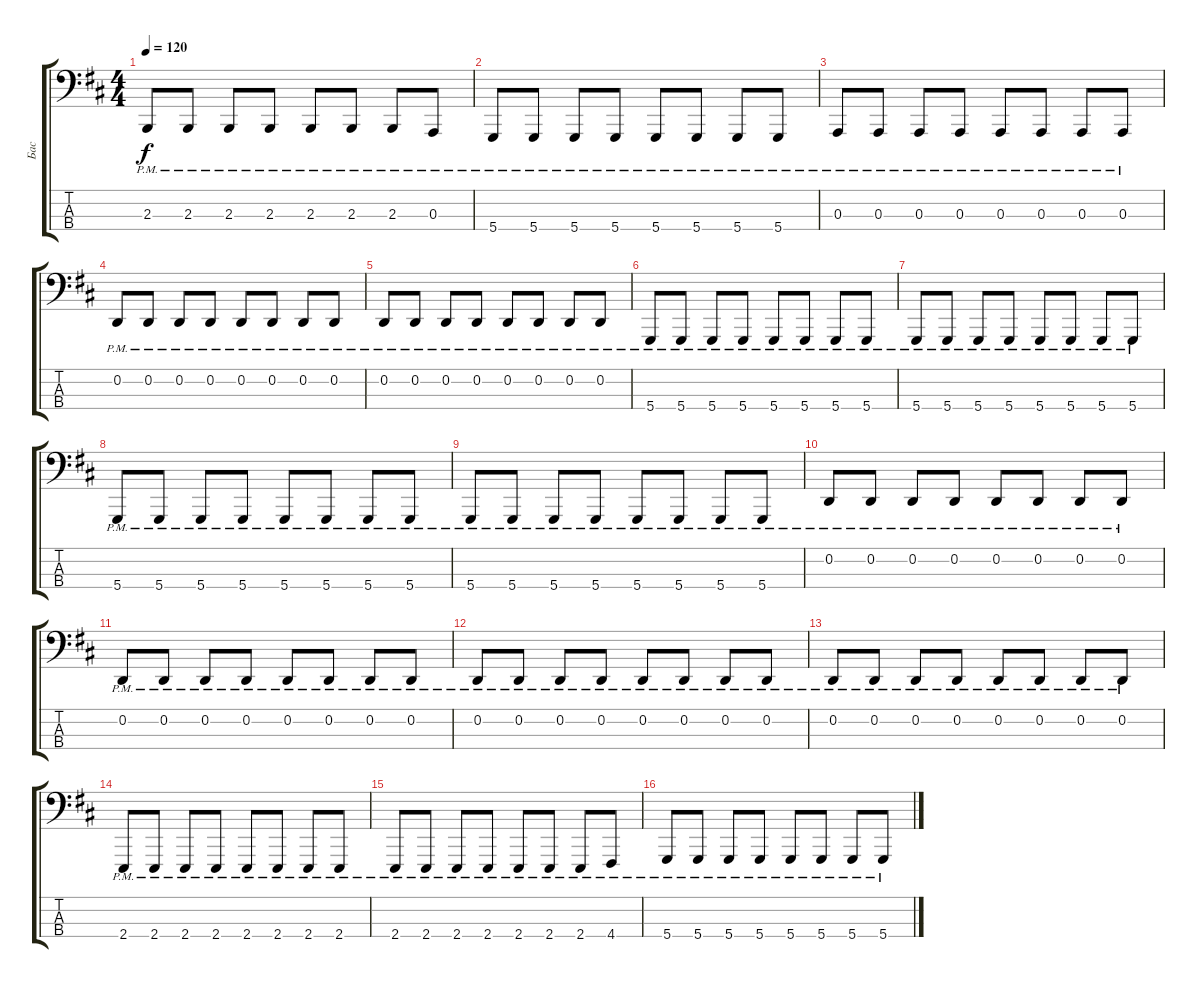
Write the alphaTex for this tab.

\track ("Бас" "Бас") {instrument lead8bassandlead}
\staff {score tabs}
\tuning (G2 D2 A1 D1) {hide}
\ts (4 4)
\tempo 120
\clef f4
\ks bminor
2.3{pm}.8{dy f} 2.3{pm}.8 2.3{pm}.8 2.3{pm}.8 2.3{pm}.8 2.3{pm}.8 2.3{pm}.8 0.3{pm}.8 |
5.4{pm}.8 5.4{pm}.8 5.4{pm}.8 5.4{pm}.8 5.4{pm}.8 5.4{pm}.8 5.4{pm}.8 5.4{pm}.8 |
0.3{pm}.8 0.3{pm}.8 0.3{pm}.8 0.3{pm}.8 0.3{pm}.8 0.3{pm}.8 0.3{pm}.8 0.3{pm}.8 |
\ks d
0.2{pm}.8 0.2{pm}.8 0.2{pm}.8 0.2{pm}.8 0.2{pm}.8 0.2{pm}.8 0.2{pm}.8 0.2{pm}.8 |
0.2{pm}.8 0.2{pm}.8 0.2{pm}.8 0.2{pm}.8 0.2{pm}.8 0.2{pm}.8 0.2{pm}.8 0.2{pm}.8 |
\ks bminor
5.4{pm}.8 5.4{pm}.8 5.4{pm}.8 5.4{pm}.8 5.4{pm}.8 5.4{pm}.8 5.4{pm}.8 5.4{pm}.8 |
5.4{pm}.8 5.4{pm}.8 5.4{pm}.8 5.4{pm}.8 5.4{pm}.8 5.4{pm}.8 5.4{pm}.8 5.4{pm}.8 |
5.4{pm}.8 5.4{pm}.8 5.4{pm}.8 5.4{pm}.8 5.4{pm}.8 5.4{pm}.8 5.4{pm}.8 5.4{pm}.8 |
\ks d
5.4{pm}.8 5.4{pm}.8 5.4{pm}.8 5.4{pm}.8 5.4{pm}.8 5.4{pm}.8 5.4{pm}.8 5.4{pm}.8 |
\ks bminor
0.2{pm}.8 0.2{pm}.8 0.2{pm}.8 0.2{pm}.8 0.2{pm}.8 0.2{pm}.8 0.2{pm}.8 0.2{pm}.8 |
0.2{pm}.8 0.2{pm}.8 0.2{pm}.8 0.2{pm}.8 0.2{pm}.8 0.2{pm}.8 0.2{pm}.8 0.2{pm}.8 |
\ks d
0.2{pm}.8 0.2{pm}.8 0.2{pm}.8 0.2{pm}.8 0.2{pm}.8 0.2{pm}.8 0.2{pm}.8 0.2{pm}.8 |
0.2{pm}.8 0.2{pm}.8 0.2{pm}.8 0.2{pm}.8 0.2{pm}.8 0.2{pm}.8 0.2{pm}.8 0.2{pm}.8 |
\ks bminor
2.4{pm}.8 2.4{pm}.8 2.4{pm}.8 2.4{pm}.8 2.4{pm}.8 2.4{pm}.8 2.4{pm}.8 2.4{pm}.8 |
2.4{pm}.8 2.4{pm}.8 2.4{pm}.8 2.4{pm}.8 2.4{pm}.8 2.4{pm}.8 2.4{pm}.8 4.4{pm}.8 |
5.4{pm}.8 5.4{pm}.8 5.4{pm}.8 5.4{pm}.8 5.4{pm}.8 5.4{pm}.8 5.4{pm}.8 5.4{pm}.8
